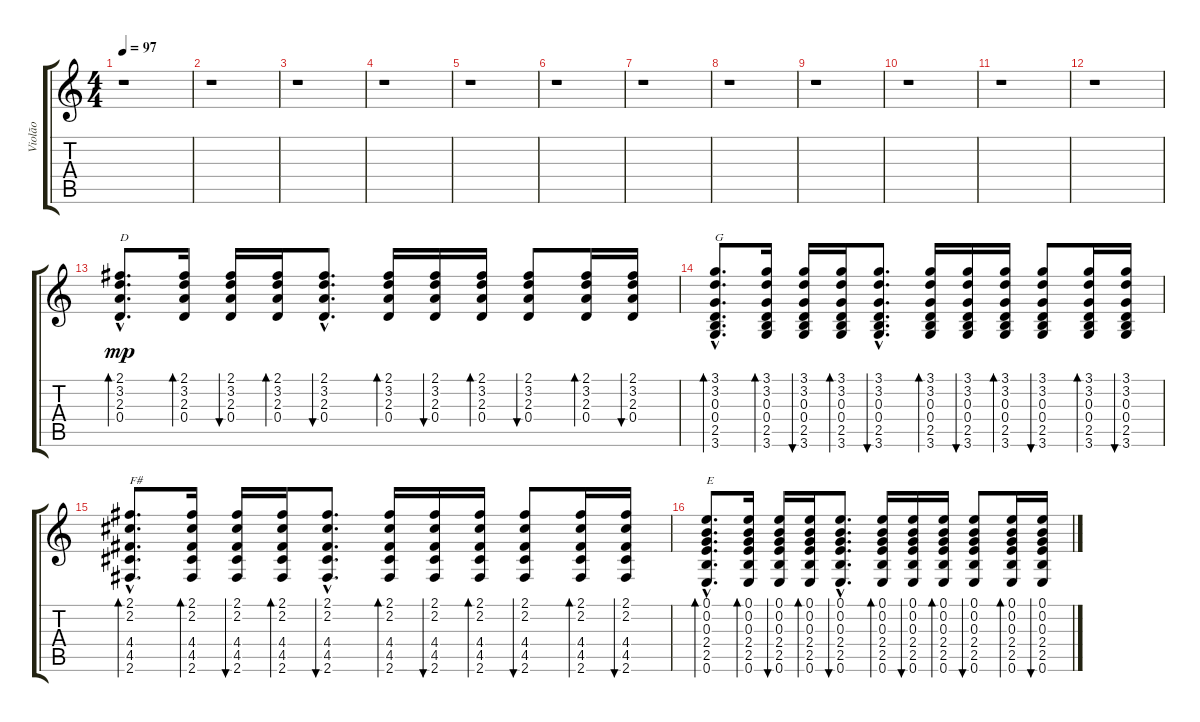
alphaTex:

\track ("Violão" "Violão") {instrument acousticguitarsteel}
\staff {score tabs}
\tuning (E4 B3 G3 D3 A2 E2) {hide}
\ts (4 4)
\tempo 97
\clef g2
\ks c
r.1{dy f} |
r.1 |
r.1 |
r.1 |
r.1 |
r.1 |
r.1 |
r.1 |
r.1 |
r.1 |
r.1 |
r.1 |
(2.1{hac} 3.2{hac} 2.3{hac} 0.4{hac}).8{d bd 30 txt "D" dy mp} (2.1 3.2 2.3 0.4).16{bd 30} (2.1 3.2 2.3 0.4).16{bu 30} (2.1 3.2 2.3 0.4).16{bd 30} (2.1{hac} 3.2{hac} 2.3{hac} 0.4{hac}).8{d bu 30} (2.1 3.2 2.3 0.4).16{bd 30} (2.1 3.2 2.3 0.4).16{bu 30} (2.1 3.2 2.3 0.4).16{bd 30} (2.1 3.2 2.3 0.4).8{bu 30} (2.1 3.2 2.3 0.4).16{bd 30} (2.1 3.2 2.3 0.4).16{bu 30} |
(3.1{hac} 3.2{hac} 0.3{hac} 0.4{hac} 2.5{hac} 3.6{hac}).8{d bd 30 txt "G"} (3.1 3.2 0.3 0.4 2.5 3.6).16{bd 30} (3.1 3.2 0.3 0.4 2.5 3.6).16{bu 30} (3.1 3.2 0.3 0.4 2.5 3.6).16{bd 30} (3.1{hac} 3.2{hac} 0.3{hac} 0.4{hac} 2.5{hac} 3.6{hac}).8{d bu 30} (3.1 3.2 0.3 0.4 2.5 3.6).16{bd 30} (3.1 3.2 0.3 0.4 2.5 3.6).16{bu 30} (3.1 3.2 0.3 0.4 2.5 3.6).16{bd 30} (3.1 3.2 0.3 0.4 2.5 3.6).8{bu 30} (3.1 3.2 0.3 0.4 2.5 3.6).16{bd 30} (3.1 3.2 0.3 0.4 2.5 3.6).16{bu 30} |
(2.1{hac} 2.2{hac} 4.4{hac} 4.5{hac} 2.6{hac}).8{d bd 30 txt "F#"} (2.1 2.2 4.4 4.5 2.6).16{bd 30} (2.1 2.2 4.4 4.5 2.6).16{bu 30} (2.1 2.2 4.4 4.5 2.6).16{bd 30} (2.1{hac} 2.2{hac} 4.4{hac} 4.5{hac} 2.6{hac}).8{d bu 30} (2.1 2.2 4.4 4.5 2.6).16{bd 30} (2.1 2.2 4.4 4.5 2.6).16{bu 30} (2.1 2.2 4.4 4.5 2.6).16{bd 30} (2.1 2.2 4.4 4.5 2.6).8{bu 30} (2.1 2.2 4.4 4.5 2.6).16{bd 30} (2.1 2.2 4.4 4.5 2.6).16{bu 30} |
(0.1{hac} 0.2{hac} 0.3{hac} 2.4{hac} 2.5{hac} 0.6{hac}).8{d bd 30 txt "E"} (0.1 0.2 0.3 2.4 2.5 0.6).16{bd 30} (0.1 0.2 0.3 2.4 2.5 0.6).16{bu 30} (0.1 0.2 0.3 2.4 2.5 0.6).16{bd 30} (0.1{hac} 0.2{hac} 0.3{hac} 2.4{hac} 2.5{hac} 0.6{hac}).8{d bu 30} (0.1 0.2 0.3 2.4 2.5 0.6).16{bd 30} (0.1 0.2 0.3 2.4 2.5 0.6).16{bu 30} (0.1 0.2 0.3 2.4 2.5 0.6).16{bd 30} (0.1 0.2 0.3 2.4 2.5 0.6).8{bu 30} (0.1 0.2 0.3 2.4 2.5 0.6).16{bd 30} (0.1 0.2 0.3 2.4 2.5 0.6).16{bu 30}
